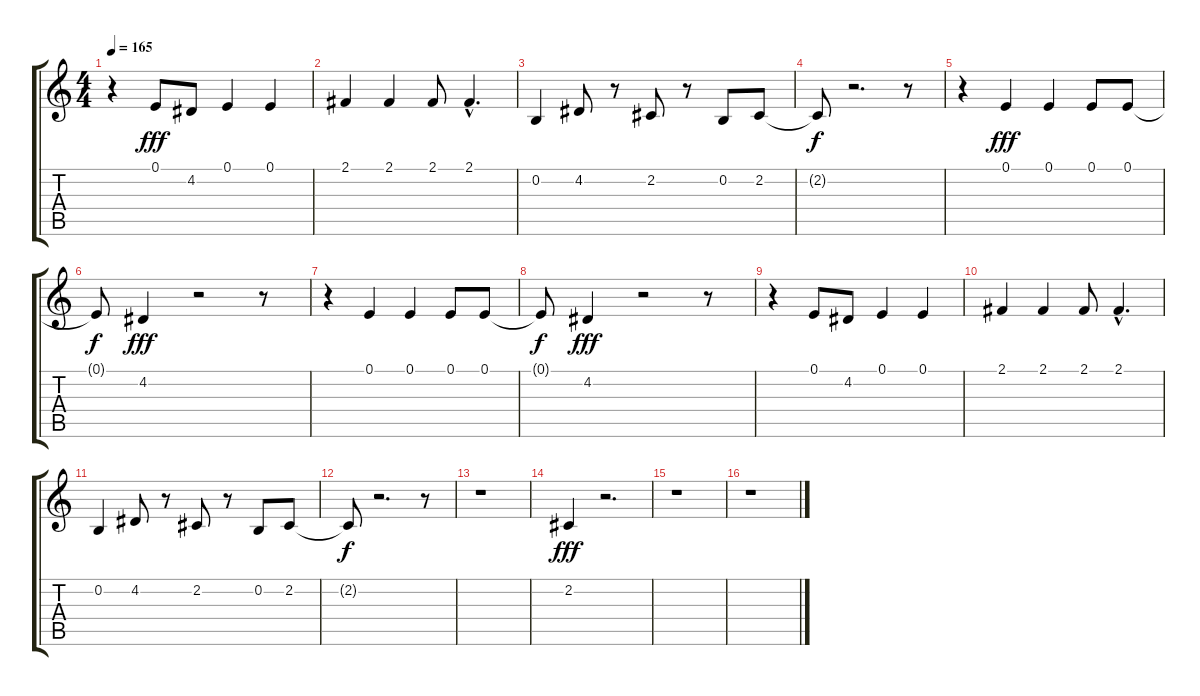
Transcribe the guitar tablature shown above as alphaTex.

\track "" {instrument altosax}
\staff {score tabs}
\tuning (E4 B3 G3 D3 A2 E2) {hide}
\ts (4 4)
\tempo 165
\clef g2
\ks c
r.4{dy fff} 0.1.8 4.2.8 0.1.4 0.1.4 |
2.1.4 2.1.4 2.1.8 2.1{hac}.4{d} |
0.2.4 4.2.8 r.8 2.2.8 r.8 0.2.8 2.2.8 |
2.2{t}.8{dy f} r.2{d} r.8 |
r.4 0.1.4{dy fff} 0.1.4 0.1.8 0.1.8 |
0.1{t}.8{dy f} 4.2.4{dy fff} r.2 r.8 |
r.4 0.1.4 0.1.4 0.1.8 0.1.8 |
0.1{t}.8{dy f} 4.2.4{dy fff} r.2 r.8 |
r.4 0.1.8 4.2.8 0.1.4 0.1.4 |
2.1.4 2.1.4 2.1.8 2.1{hac}.4{d} |
0.2.4 4.2.8 r.8 2.2.8 r.8 0.2.8 2.2.8 |
2.2{t}.8{dy f} r.2{d} r.8 |
r.1 |
2.2.4{dy fff} r.2{d} |
r.1 |
r.1
